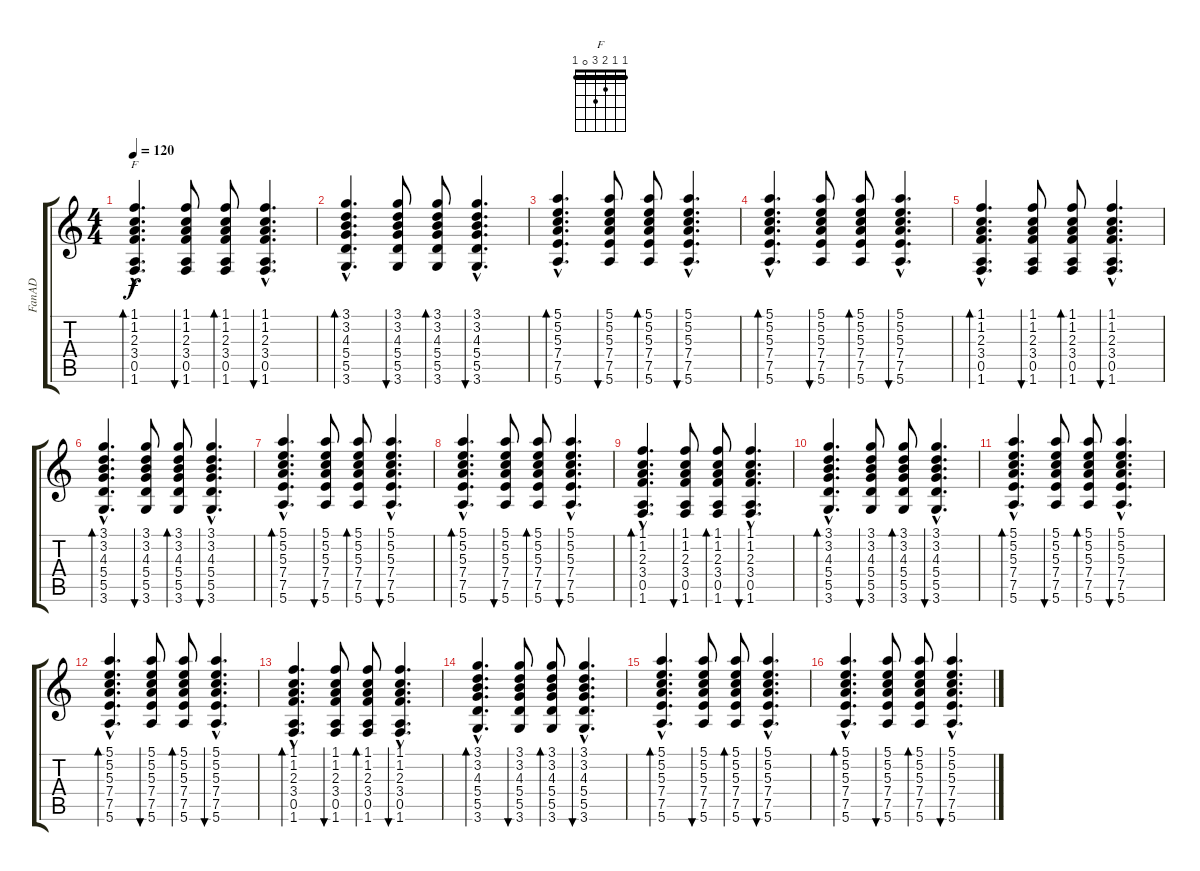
\track ("FanAD" "FanAD") {instrument acousticguitarnylon}
\staff {score tabs}
\tuning (E4 B3 G3 D3 A2 E2) {hide}
\chord ("F" 1 1 2 3 0 1) {barre 1}
\ts (4 4)
\tempo 120
\clef g2
\ks c
(1.1{hac} 1.2{hac} 2.3{hac} 3.4{hac} 0.5{hac} 1.6{hac}).4{d bd 60 ch "F" dy f} (1.1 1.2 2.3 3.4 0.5 1.6).8{bu 60} (1.1 1.2 2.3 3.4 0.5 1.6).8{bd 60} (1.1{hac} 1.2{hac} 2.3{hac} 3.4{hac} 0.5{hac} 1.6{hac}).4{d bu 60} |
(3.1{hac} 3.2{hac} 4.3{hac} 5.4{hac} 5.5{hac} 3.6{hac}).4{d bd 60} (3.1 3.2 4.3 5.4 5.5 3.6).8{bu 60} (3.1 3.2 4.3 5.4 5.5 3.6).8{bd 60} (3.1{hac} 3.2{hac} 4.3{hac} 5.4{hac} 5.5{hac} 3.6{hac}).4{d bu 60} |
(5.1{hac} 5.2{hac} 5.3{hac} 7.4{hac} 7.5{hac} 5.6{hac}).4{d bd 60} (5.1 5.2 5.3 7.4 7.5 5.6).8{bu 60} (5.1 5.2 5.3 7.4 7.5 5.6).8{bd 60} (5.1{hac} 5.2{hac} 5.3{hac} 7.4{hac} 7.5{hac} 5.6{hac}).4{d bu 60} |
(5.1{hac} 5.2{hac} 5.3{hac} 7.4{hac} 7.5{hac} 5.6{hac}).4{d bd 60} (5.1 5.2 5.3 7.4 7.5 5.6).8{bu 60} (5.1 5.2 5.3 7.4 7.5 5.6).8{bd 60} (5.1{hac} 5.2{hac} 5.3{hac} 7.4{hac} 7.5{hac} 5.6{hac}).4{d bu 60} |
(1.1{hac} 1.2{hac} 2.3{hac} 3.4{hac} 0.5{hac} 1.6{hac}).4{d bd 60} (1.1 1.2 2.3 3.4 0.5 1.6).8{bu 60} (1.1 1.2 2.3 3.4 0.5 1.6).8{bd 60} (1.1{hac} 1.2{hac} 2.3{hac} 3.4{hac} 0.5{hac} 1.6{hac}).4{d bu 60} |
(3.1{hac} 3.2{hac} 4.3{hac} 5.4{hac} 5.5{hac} 3.6{hac}).4{d bd 60} (3.1 3.2 4.3 5.4 5.5 3.6).8{bu 60} (3.1 3.2 4.3 5.4 5.5 3.6).8{bd 60} (3.1{hac} 3.2{hac} 4.3{hac} 5.4{hac} 5.5{hac} 3.6{hac}).4{d bu 60} |
(5.1{hac} 5.2{hac} 5.3{hac} 7.4{hac} 7.5{hac} 5.6{hac}).4{d bd 60} (5.1 5.2 5.3 7.4 7.5 5.6).8{bu 60} (5.1 5.2 5.3 7.4 7.5 5.6).8{bd 60} (5.1{hac} 5.2{hac} 5.3{hac} 7.4{hac} 7.5{hac} 5.6{hac}).4{d bu 60} |
(5.1{hac} 5.2{hac} 5.3{hac} 7.4{hac} 7.5{hac} 5.6{hac}).4{d bd 60} (5.1 5.2 5.3 7.4 7.5 5.6).8{bu 60} (5.1 5.2 5.3 7.4 7.5 5.6).8{bd 60} (5.1{hac} 5.2{hac} 5.3{hac} 7.4{hac} 7.5{hac} 5.6{hac}).4{d bu 60} |
(1.1{hac} 1.2{hac} 2.3{hac} 3.4{hac} 0.5{hac} 1.6{hac}).4{d bd 60} (1.1 1.2 2.3 3.4 0.5 1.6).8{bu 60} (1.1 1.2 2.3 3.4 0.5 1.6).8{bd 60} (1.1{hac} 1.2{hac} 2.3{hac} 3.4{hac} 0.5{hac} 1.6{hac}).4{d bu 60} |
(3.1{hac} 3.2{hac} 4.3{hac} 5.4{hac} 5.5{hac} 3.6{hac}).4{d bd 60} (3.1 3.2 4.3 5.4 5.5 3.6).8{bu 60} (3.1 3.2 4.3 5.4 5.5 3.6).8{bd 60} (3.1{hac} 3.2{hac} 4.3{hac} 5.4{hac} 5.5{hac} 3.6{hac}).4{d bu 60} |
(5.1{hac} 5.2{hac} 5.3{hac} 7.4{hac} 7.5{hac} 5.6{hac}).4{d bd 60} (5.1 5.2 5.3 7.4 7.5 5.6).8{bu 60} (5.1 5.2 5.3 7.4 7.5 5.6).8{bd 60} (5.1{hac} 5.2{hac} 5.3{hac} 7.4{hac} 7.5{hac} 5.6{hac}).4{d bu 60} |
(5.1{hac} 5.2{hac} 5.3{hac} 7.4{hac} 7.5{hac} 5.6{hac}).4{d bd 60} (5.1 5.2 5.3 7.4 7.5 5.6).8{bu 60} (5.1 5.2 5.3 7.4 7.5 5.6).8{bd 60} (5.1{hac} 5.2{hac} 5.3{hac} 7.4{hac} 7.5{hac} 5.6{hac}).4{d bu 60} |
(1.1{hac} 1.2{hac} 2.3{hac} 3.4{hac} 0.5{hac} 1.6{hac}).4{d bd 60} (1.1 1.2 2.3 3.4 0.5 1.6).8{bu 60} (1.1 1.2 2.3 3.4 0.5 1.6).8{bd 60} (1.1{hac} 1.2{hac} 2.3{hac} 3.4{hac} 0.5{hac} 1.6{hac}).4{d bu 60} |
(3.1{hac} 3.2{hac} 4.3{hac} 5.4{hac} 5.5{hac} 3.6{hac}).4{d bd 60} (3.1 3.2 4.3 5.4 5.5 3.6).8{bu 60} (3.1 3.2 4.3 5.4 5.5 3.6).8{bd 60} (3.1{hac} 3.2{hac} 4.3{hac} 5.4{hac} 5.5{hac} 3.6{hac}).4{d bu 60} |
(5.1{hac} 5.2{hac} 5.3{hac} 7.4{hac} 7.5{hac} 5.6{hac}).4{d bd 60} (5.1 5.2 5.3 7.4 7.5 5.6).8{bu 60} (5.1 5.2 5.3 7.4 7.5 5.6).8{bd 60} (5.1{hac} 5.2{hac} 5.3{hac} 7.4{hac} 7.5{hac} 5.6{hac}).4{d bu 60} |
(5.1{hac} 5.2{hac} 5.3{hac} 7.4{hac} 7.5{hac} 5.6{hac}).4{d bd 60} (5.1 5.2 5.3 7.4 7.5 5.6).8{bu 60} (5.1 5.2 5.3 7.4 7.5 5.6).8{bd 60} (5.1{hac} 5.2{hac} 5.3{hac} 7.4{hac} 7.5{hac} 5.6{hac}).4{d bu 60}
